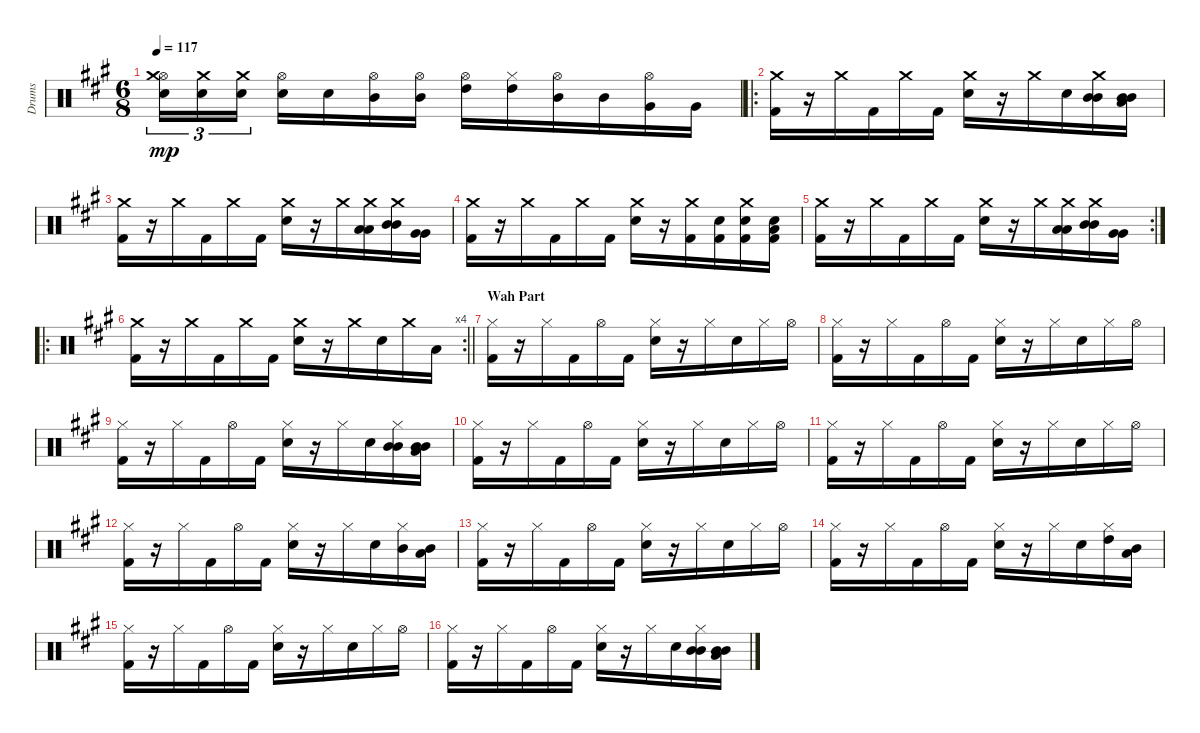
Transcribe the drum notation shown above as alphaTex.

\track ("Drums" "Drums") {instrument percussion}
\staff {score}
\articulation defaults
\ts (6 8)
\tempo 117
\clef neutral
\ks a
("Hi-Hat (open)" "Crash medium (hit)" "Snare (hit) 2").16{tu (3 2) dy mp} ("Crash medium (hit)" "Snare (hit) 2").16{tu (3 2)} ("Crash medium (hit)" "Snare (hit) 2").16{tu (3 2) beam splitsecondary} ("Hi-Hat (open)" "Electric Snare (hit)").16 "Electric Snare (hit)".16 ("Hi-Hat (open)" "Mid Tom (hit)").16 ("Hi-Hat (open)" "Mid Tom (hit)").16 ("Hi-Hat (open)" "High Tom (hit)").16 ("Hi-Hat (closed)" "High Tom (hit)").16 ("Hi-Hat (open)" "Mid Tom (hit)").16 "Mid Tom (hit)".16 ("Hi-Hat (open)" "Very Low Tom (hit)").16 "Very Low Tom (hit)".16 |
\ro
("Crash medium (hit)" "Kick (hit) 2").16 r.16 "Crash medium (hit)".16 "Kick (hit) 2".16 "Crash medium (hit)".16 "Kick (hit) 2".16 ("Crash medium (hit)" "Electric Snare (hit)").16 r.16 "Crash medium (hit)".16 "Electric Snare (hit)".16 ("Mid Tom (hit)" "Mid Tom (hit)" "Crash medium (hit)").16 ("Mid Tom (hit)" "Mid Tom (hit)" "Low Tom (hit)").16 |
("Crash medium (hit)" "Kick (hit) 2").16 r.16 "Crash medium (hit)".16 "Kick (hit) 2".16 "Crash medium (hit)".16 "Kick (hit) 2".16 ("Crash medium (hit)" "Electric Snare (hit)").16 r.16 "Crash medium (hit)".16 ("Low Tom (hit)" "Low Tom (hit)" "Crash medium (hit)").16 ("Mid Tom (hit)" "Mid Tom (hit)" "Crash medium (hit)").16 ("Very Low Tom (hit)" "Very Low Tom (hit)").16 |
("Crash medium (hit)" "Kick (hit) 2").16 r.16 "Crash medium (hit)".16 "Kick (hit) 2".16 "Crash medium (hit)".16 "Kick (hit) 2".16 ("Crash medium (hit)" "Electric Snare (hit)").16 r.16 ("Crash medium (hit)" "Kick (hit) 2").16 ("Electric Snare (hit)" "Kick (hit) 2").16 ("Crash medium (hit)" "Electric Snare (hit)" "Kick (hit) 2").16 ("Low Tom (hit)" "Electric Snare (hit)" "Kick (hit) 2").16 |
\rc 2
("Crash medium (hit)" "Kick (hit) 2").16 r.16 "Crash medium (hit)".16 "Kick (hit) 2".16 "Crash medium (hit)".16 "Kick (hit) 2".16 ("Crash medium (hit)" "Electric Snare (hit)").16 r.16 "Crash medium (hit)".16 ("Low Tom (hit)" "Low Tom (hit)" "Crash medium (hit)").16 ("Mid Tom (hit)" "Mid Tom (hit)" "Crash medium (hit)").16 ("Very Low Tom (hit)" "Very Low Tom (hit)").16 |
\ro
\rc 4
\barLineRight lightlight
("Crash medium (hit)" "Kick (hit) 2").16 r.16 "Crash medium (hit)".16 "Kick (hit) 2".16 "Crash medium (hit)".16 "Kick (hit) 2".16 ("Crash medium (hit)" "Electric Snare (hit)").16 r.16 "Crash medium (hit)".16 "Electric Snare (hit)".16 "Crash medium (hit)".16 "Low Tom (hit)".16 |
\section ("" "Wah Part")
("Hi-Hat (closed)" "Kick (hit) 2").16 r.16 "Hi-Hat (closed)".16 "Kick (hit) 2".16 "Hi-Hat (open)".16 "Kick (hit) 2".16 ("Hi-Hat (closed)" "Electric Snare (hit)").16 r.16 "Hi-Hat (closed)".16 "Electric Snare (hit)".16 "Hi-Hat (closed)".16 "Hi-Hat (open)".16 |
("Hi-Hat (closed)" "Kick (hit) 2").16 r.16 "Hi-Hat (closed)".16 "Kick (hit) 2".16 "Hi-Hat (open)".16 "Kick (hit) 2".16 ("Hi-Hat (closed)" "Electric Snare (hit)").16 r.16 "Hi-Hat (closed)".16 "Electric Snare (hit)".16 "Hi-Hat (closed)".16 "Hi-Hat (open)".16 |
("Hi-Hat (closed)" "Kick (hit) 2").16 r.16 "Hi-Hat (closed)".16 "Kick (hit) 2".16 "Hi-Hat (open)".16 "Kick (hit) 2".16 ("Hi-Hat (closed)" "Electric Snare (hit)").16 r.16 "Hi-Hat (closed)".16 "Electric Snare (hit)".16 ("Mid Tom (hit)" "Mid Tom (hit)" "Hi-Hat (closed)").16 ("Mid Tom (hit)" "Mid Tom (hit)" "Low Tom (hit)").16 |
("Hi-Hat (closed)" "Kick (hit) 2").16 r.16 "Hi-Hat (closed)".16 "Kick (hit) 2".16 "Hi-Hat (open)".16 "Kick (hit) 2".16 ("Hi-Hat (closed)" "Electric Snare (hit)").16 r.16 "Hi-Hat (closed)".16 "Electric Snare (hit)".16 "Hi-Hat (closed)".16 "Hi-Hat (open)".16 |
("Hi-Hat (closed)" "Kick (hit) 2").16 r.16 "Hi-Hat (closed)".16 "Kick (hit) 2".16 "Hi-Hat (open)".16 "Kick (hit) 2".16 ("Hi-Hat (closed)" "Electric Snare (hit)").16 r.16 "Hi-Hat (closed)".16 "Electric Snare (hit)".16 "Hi-Hat (closed)".16 "Hi-Hat (open)".16 |
("Hi-Hat (closed)" "Kick (hit) 2").16 r.16 "Hi-Hat (closed)".16 "Kick (hit) 2".16 "Hi-Hat (open)".16 "Kick (hit) 2".16 ("Hi-Hat (closed)" "Electric Snare (hit)").16 r.16 "Hi-Hat (closed)".16 "Electric Snare (hit)".16 ("Mid Tom (hit)" "Hi-Hat (closed)").16 ("Mid Tom (hit)" "Low Tom (hit)").16 |
("Hi-Hat (closed)" "Kick (hit) 2").16 r.16 "Hi-Hat (closed)".16 "Kick (hit) 2".16 "Hi-Hat (open)".16 "Kick (hit) 2".16 ("Hi-Hat (closed)" "Electric Snare (hit)").16 r.16 "Hi-Hat (closed)".16 "Electric Snare (hit)".16 "Hi-Hat (closed)".16 "Hi-Hat (open)".16 |
("Hi-Hat (closed)" "Kick (hit) 2").16 r.16 "Hi-Hat (closed)".16 "Kick (hit) 2".16 "Hi-Hat (open)".16 "Kick (hit) 2".16 ("Hi-Hat (closed)" "Electric Snare (hit)").16 r.16 "Hi-Hat (closed)".16 "Electric Snare (hit)".16 ("High Tom (hit)" "Hi-Hat (closed)").16 ("Mid Tom (hit)" "Low Tom (hit)").16 |
("Hi-Hat (closed)" "Kick (hit) 2").16 r.16 "Hi-Hat (closed)".16 "Kick (hit) 2".16 "Hi-Hat (open)".16 "Kick (hit) 2".16 ("Hi-Hat (closed)" "Electric Snare (hit)").16 r.16 "Hi-Hat (closed)".16 "Electric Snare (hit)".16 "Hi-Hat (closed)".16 "Hi-Hat (open)".16 |
("Hi-Hat (closed)" "Kick (hit) 2").16 r.16 "Hi-Hat (closed)".16 "Kick (hit) 2".16 "Hi-Hat (open)".16 "Kick (hit) 2".16 ("Hi-Hat (closed)" "Electric Snare (hit)").16 r.16 "Hi-Hat (closed)".16 "Electric Snare (hit)".16 ("Mid Tom (hit)" "Mid Tom (hit)" "Hi-Hat (closed)").16 ("Mid Tom (hit)" "Mid Tom (hit)" "Low Tom (hit)").16
